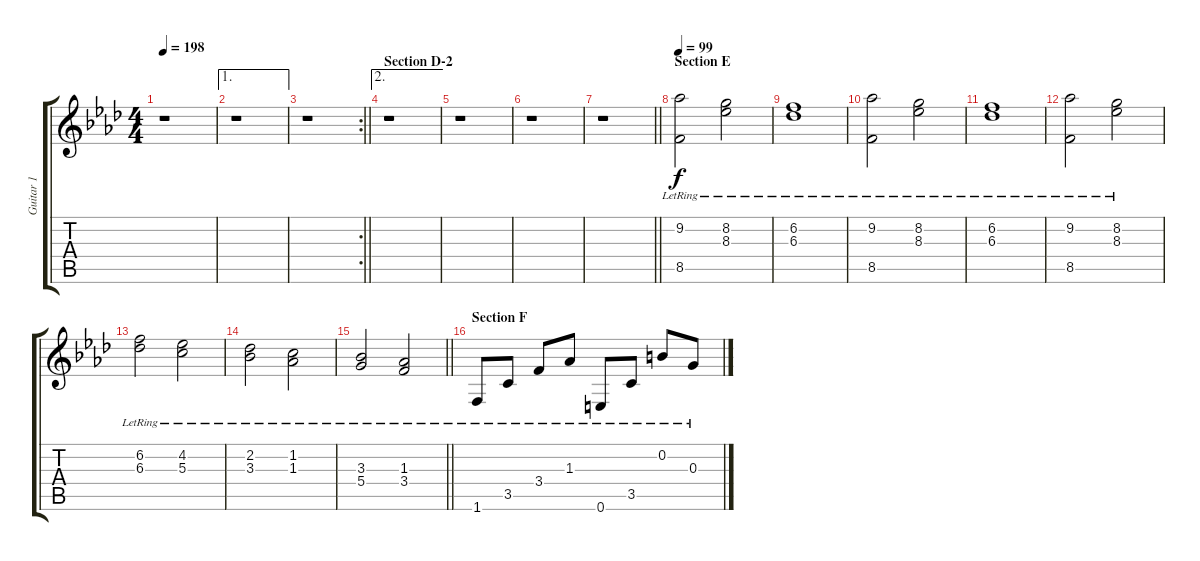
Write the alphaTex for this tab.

\track ("Guitar 1" "Guitar 1") {instrument electricguitarjazz}
\staff {score tabs}
\tuning (E4 B3 G3 D3 A2 E2) {hide}
\ts (4 4)
\tempo 198
\clef g2
\ks ab
r.1{dy f} |
\ae 1
r.1 |
\rc 2
\barLineRight lightlight
r.1 |
\ae 2
\section ("" "Section D-2")
r.1 |
r.1 |
r.1 |
\barLineRight lightlight
r.1 |
\section ("" "Section E")
\tempo 99
(9.2{lr} 8.5{lr}).2 (8.2{lr} 8.3{lr}).2 |
(6.2{lr} 6.3{lr}).1 |
(9.2{lr} 8.5{lr}).2 (8.2{lr} 8.3{lr}).2 |
(6.2{lr} 6.3{lr}).1 |
(9.2{lr} 8.5{lr}).2 (8.2{lr} 8.3{lr}).2 |
(6.2{lr} 6.3{lr}).2 (4.2{lr} 5.3{lr}).2 |
(2.2{lr} 3.3{lr}).2 (1.2{lr} 1.3{lr}).2 |
\barLineRight lightlight
(3.3{lr} 5.4{lr}).2 (1.3{lr} 3.4{lr}).2 |
\section ("" "Section F")
1.6{lr}.8 3.5{lr}.8 3.4{lr}.8 1.3{lr}.8 0.6{lr}.8 3.5{lr}.8 0.2{lr}.8 0.3{lr}.8
